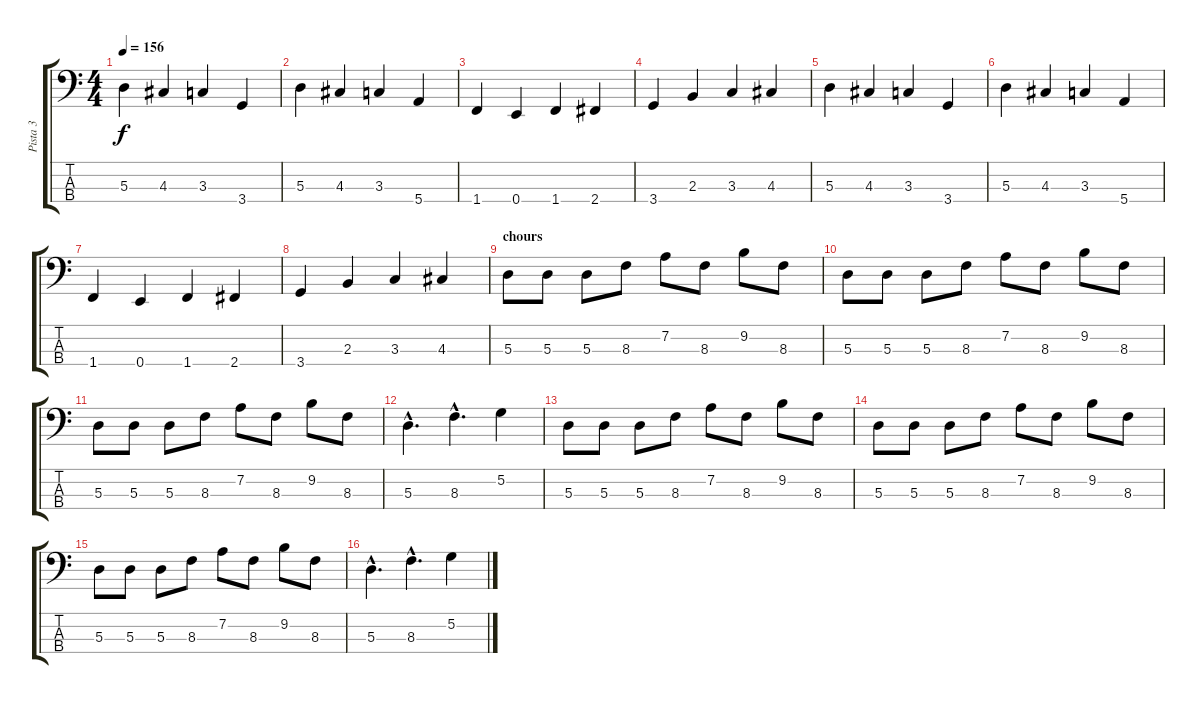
\track ("Pista 3" "Pista 3") {instrument electricbassfinger}
\staff {score tabs}
\tuning (G2 D2 A1 E1) {hide}
\ts (4 4)
\tempo 156
\clef f4
\ks c
5.3.4{dy f} 4.3.4 3.3.4 3.4.4 |
5.3.4 4.3.4 3.3.4 5.4.4 |
1.4.4 0.4.4 1.4.4 2.4.4 |
3.4.4 2.3.4 3.3.4 4.3.4 |
5.3.4 4.3.4 3.3.4 3.4.4 |
5.3.4 4.3.4 3.3.4 5.4.4 |
1.4.4 0.4.4 1.4.4 2.4.4 |
3.4.4 2.3.4 3.3.4 4.3.4 |
\section ("" "chours")
5.3.8 5.3.8 5.3.8 8.3.8 7.2.8 8.3.8 9.2.8 8.3.8 |
5.3.8 5.3.8 5.3.8 8.3.8 7.2.8 8.3.8 9.2.8 8.3.8 |
5.3.8 5.3.8 5.3.8 8.3.8 7.2.8 8.3.8 9.2.8 8.3.8 |
5.3{hac}.4{d} 8.3{hac}.4{d} 5.2.4 |
5.3.8 5.3.8 5.3.8 8.3.8 7.2.8 8.3.8 9.2.8 8.3.8 |
5.3.8 5.3.8 5.3.8 8.3.8 7.2.8 8.3.8 9.2.8 8.3.8 |
5.3.8 5.3.8 5.3.8 8.3.8 7.2.8 8.3.8 9.2.8 8.3.8 |
5.3{hac}.4{d} 8.3{hac}.4{d} 5.2.4
